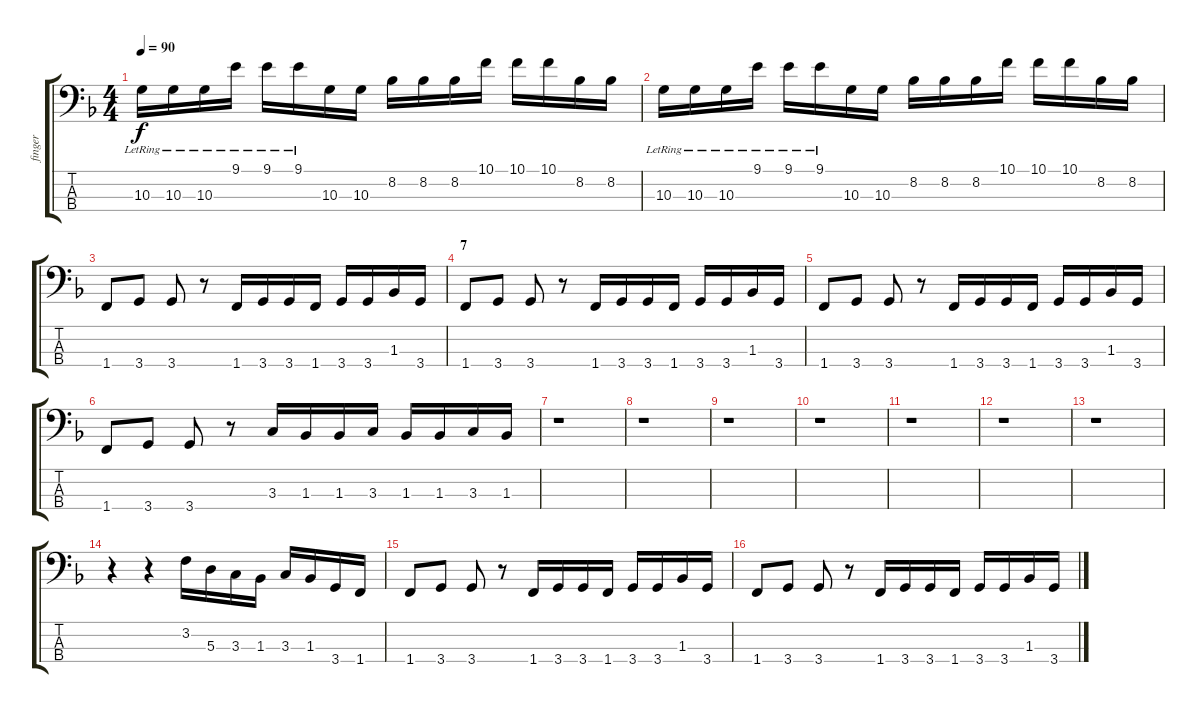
\track ("finger" "finger") {instrument electricbassfinger}
\staff {score tabs}
\tuning (G2 D2 A1 E1) {hide}
\ts (4 4)
\tempo 90
\clef f4
\ks f
10.3{lr}.16{dy f} 10.3{lr}.16 10.3{lr}.16 9.1{lr}.16 9.1{lr}.16 9.1{lr}.16 10.3.16 10.3.16 8.2.16 8.2.16 8.2.16 10.1.16 10.1.16 10.1.16 8.2.16 8.2.16 |
10.3{lr}.16 10.3{lr}.16 10.3{lr}.16 9.1{lr}.16 9.1{lr}.16 9.1{lr}.16 10.3.16 10.3.16 8.2.16 8.2.16 8.2.16 10.1.16 10.1.16 10.1.16 8.2.16 8.2.16 |
1.4.8 3.4.8 3.4.8 r.8 1.4.16 3.4.16 3.4.16 1.4.16 3.4.16 3.4.16 1.3.16 3.4.16 |
\section ("" "7")
1.4.8 3.4.8 3.4.8 r.8 1.4.16 3.4.16 3.4.16 1.4.16 3.4.16 3.4.16 1.3.16 3.4.16 |
1.4.8 3.4.8 3.4.8 r.8 1.4.16 3.4.16 3.4.16 1.4.16 3.4.16 3.4.16 1.3.16 3.4.16 |
1.4.8 3.4.8 3.4.8 r.8 3.3.16 1.3.16 1.3.16 3.3.16 1.3.16 1.3.16 3.3.16 1.3.16 |
r.1 |
r.1 |
r.1 |
r.1 |
r.1 |
r.1 |
r.1 |
r.4 r.4 3.2.16 5.3.16 3.3.16 1.3.16 3.3.16 1.3.16 3.4.16 1.4.16 |
1.4.8 3.4.8 3.4.8 r.8 1.4.16 3.4.16 3.4.16 1.4.16 3.4.16 3.4.16 1.3.16 3.4.16 |
1.4.8 3.4.8 3.4.8 r.8 1.4.16 3.4.16 3.4.16 1.4.16 3.4.16 3.4.16 1.3.16 3.4.16
